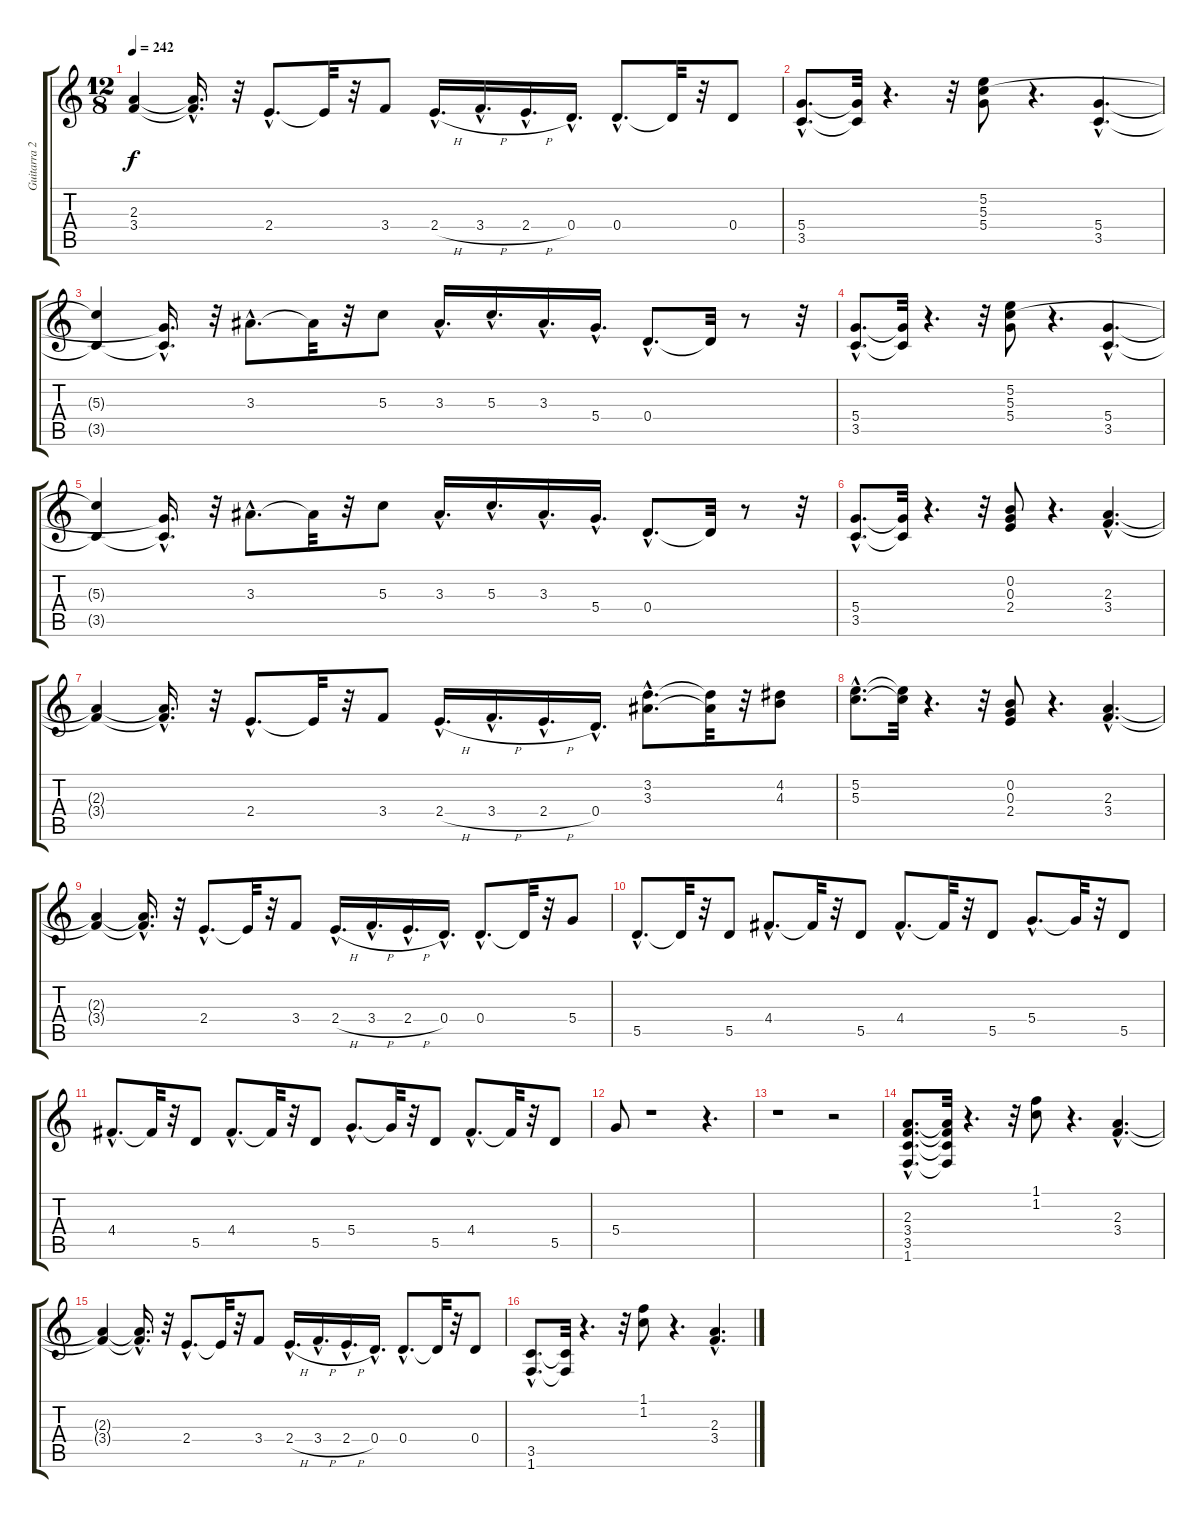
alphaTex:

\track ("Guitarra 2" "Guitarra 2") {instrument overdrivenguitar}
\staff {score tabs}
\tuning (E4 B3 G3 D3 A2 E2) {hide}
\ts (12 8)
\tempo 242
\clef g2
\ks c
(2.3{t} 3.4{t}).4{dy f} (2.3{hac t} 3.4{hac t}).16{d} r.32 2.4{hac}.8{d} 2.4{t}.32 r.32 3.4.8 2.4{h hac}.16{d} 3.4{h hac}.16{d} 2.4{h hac}.16{d} 0.4{hac}.16{d} 0.4{hac}.8{d} 0.4{t}.32 r.32 0.4.8 |
(5.4{hac} 3.5{hac}).8{d} (5.4{t} 3.5{t}).32 r.4{d} r.32 (5.2 5.3 5.4).8 r.4{d} (5.4{hac} 3.5{hac}).4{d} |
(5.3{t} 3.5{t}).4 (5.4{hac t} 3.5{hac t}).16{d} r.32 3.3{hac}.8{d} 3.3{t}.32 r.32 5.3.8 3.3{hac}.16{d} 5.3{hac}.16{d} 3.3{hac}.16{d} 5.4{hac}.16{d} 0.4{hac}.8{d} 0.4{t}.32 r.8 r.32 |
(5.4{hac} 3.5{hac}).8{d} (5.4{t} 3.5{t}).32 r.4{d} r.32 (5.2 5.3 5.4).8 r.4{d} (5.4{hac} 3.5{hac}).4{d} |
(5.3{t} 3.5{t}).4 (5.4{hac t} 3.5{hac t}).16{d} r.32 3.3{hac}.8{d} 3.3{t}.32 r.32 5.3.8 3.3{hac}.16{d} 5.3{hac}.16{d} 3.3{hac}.16{d} 5.4{hac}.16{d} 0.4{hac}.8{d} 0.4{t}.32 r.8 r.32 |
(5.4{hac} 3.5{hac}).8{d} (5.4{t} 3.5{t}).32 r.4{d} r.32 (0.2 0.3 2.4).8 r.4{d} (2.3{hac} 3.4{hac}).4{d} |
(2.3{t} 3.4{t}).4 (2.3{hac t} 3.4{hac t}).16{d} r.32 2.4{hac}.8{d} 2.4{t}.32 r.32 3.4.8 2.4{h hac}.16{d} 3.4{h hac}.16{d} 2.4{h hac}.16{d} 0.4{hac}.16{d} (3.2{hac} 3.3{hac}).8{d} (3.2{t} 3.3{t}).32 r.32 (4.2 4.3).8 |
(5.2{hac} 5.3{hac}).8{d} (5.2{t} 5.3{t}).32 r.4{d} r.32 (0.2 0.3 2.4).8 r.4{d} (2.3{hac} 3.4{hac}).4{d} |
(2.3{t} 3.4{t}).4 (2.3{hac t} 3.4{hac t}).16{d} r.32 2.4{hac}.8{d} 2.4{t}.32 r.32 3.4.8 2.4{h hac}.16{d} 3.4{h hac}.16{d} 2.4{h hac}.16{d} 0.4{hac}.16{d} 0.4{hac}.8{d} 0.4{t}.32 r.32 5.4.8 |
5.5{hac}.8{d} 5.5{t}.32 r.32 5.5.8 4.4{hac}.8{d} 4.4{t}.32 r.32 5.5.8 4.4{hac}.8{d} 4.4{t}.32 r.32 5.5.8 5.4{hac}.8{d} 5.4{t}.32 r.32 5.5.8 |
4.4{hac}.8{d} 4.4{t}.32 r.32 5.5.8 4.4{hac}.8{d} 4.4{t}.32 r.32 5.5.8 5.4{hac}.8{d} 5.4{t}.32 r.32 5.5.8 4.4{hac}.8{d} 4.4{t}.32 r.32 5.5.8 |
5.4.8 r.1 r.4{d} |
r.1 r.2 |
(2.3{hac} 3.4{hac} 3.5{hac} 1.6{hac}).8{d} (2.3{t} 3.4{t} 3.5{t} 1.6{t}).32 r.4{d} r.32 (1.1 1.2).8 r.4{d} (2.3{hac} 3.4{hac}).4{d} |
(2.3{t} 3.4{t}).4 (2.3{hac t} 3.4{hac t}).16{d} r.32 2.4{hac}.8{d} 2.4{t}.32 r.32 3.4.8 2.4{h hac}.16{d} 3.4{h hac}.16{d} 2.4{h hac}.16{d} 0.4{hac}.16{d} 0.4{hac}.8{d} 0.4{t}.32 r.32 0.4.8 |
(3.5{hac} 1.6{hac}).8{d} (3.5{t} 1.6{t}).32 r.4{d} r.32 (1.1 1.2).8 r.4{d} (2.3{hac} 3.4{hac}).4{d}
